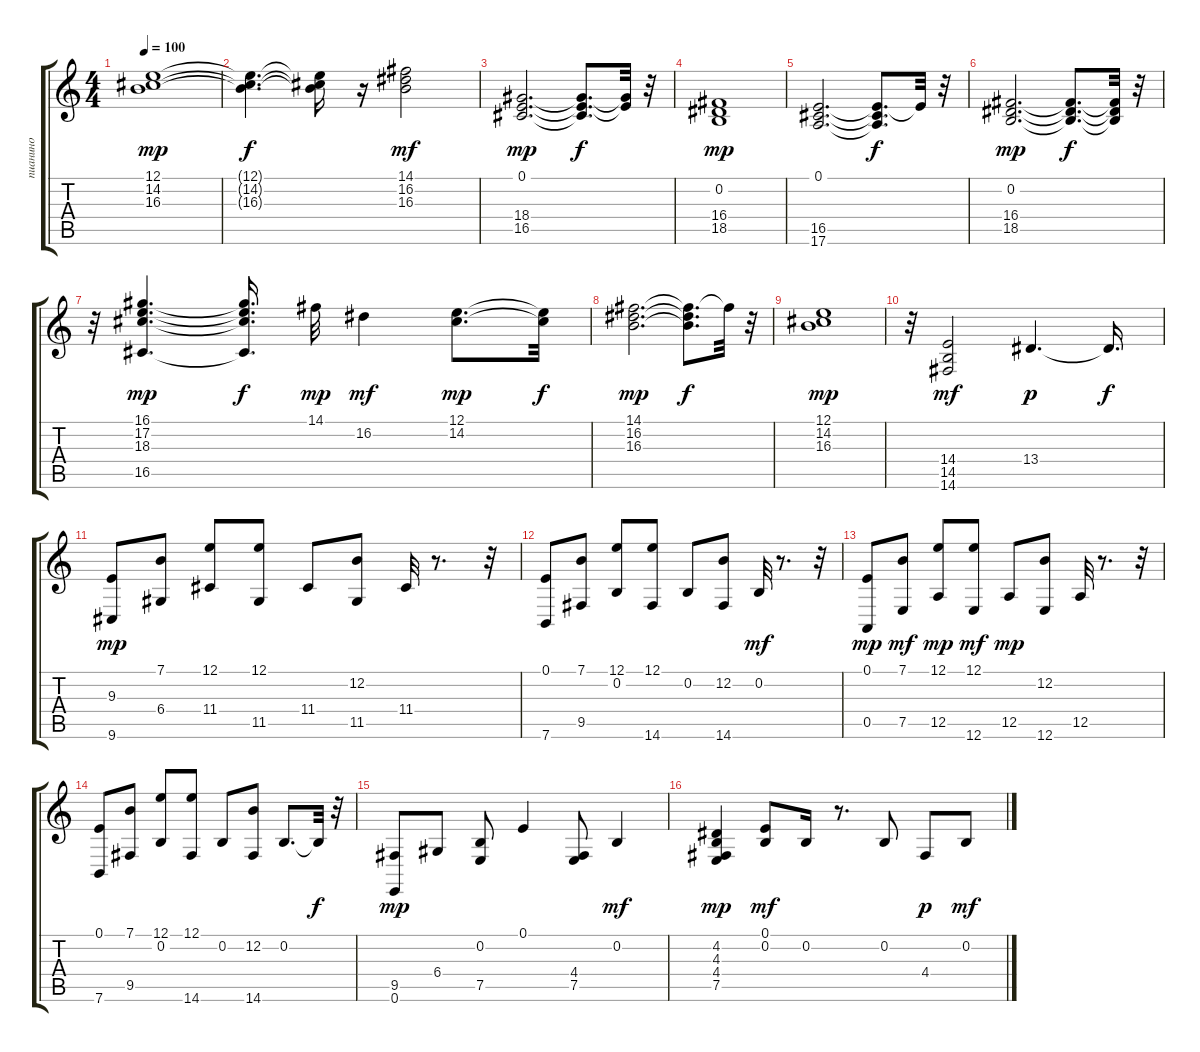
\track ("пианино" "пианино") {instrument electricgrandpiano}
\staff {score tabs}
\tuning (E4 B3 G3 D3 A2 E2) {hide}
\ts (4 4)
\tempo 100
\clef g2
\ks c
(12.1 14.2 16.3).1{dy mp} |
(12.1{t} 14.2{t} 16.3{t}).4{d dy f} (12.1{t} 14.2{t} 16.3{t}).16 r.16 (14.1 16.2 16.3).2{dy mf} |
(0.1 18.4 16.5).2{d dy mp} (0.1{t} 18.4{t} 16.5{t}).8{d dy f} (0.1{t} 18.4{t}).32 r.32 |
(0.2 16.4 18.5).1{dy mp} |
(0.1 16.5 17.6).2{d} (0.1{t} 16.5{t} 17.6{t}).8{d dy f} 0.1{t}.32 r.32 |
(0.2 16.4 18.5).2{d dy mp} (0.2{t} 16.4{t} 18.5{t}).8{d dy f} (0.2{t} 16.4{t} 18.5{t}).32 r.32 |
r.32 (16.1 17.2 18.3 16.5).4{d dy mp} (16.1{t} 17.2{t} 18.3{t} 16.5{t}).16{d dy f} 14.1.32{dy mp} 16.2.4{dy mf} (12.1 14.2).8{d dy mp} (12.1{t} 14.2{t}).32{dy f} |
(14.1 16.2 16.3).2{d dy mp} (14.1{t} 16.2{t} 16.3{t}).8{d dy f} 14.1{t}.32 r.32 |
(12.1 14.2 16.3).1{dy mp} |
r.32 (14.4 14.5 14.6).2{dy mf} 13.4.4{d dy p} 13.4{t}.16{d dy f} |
(9.3 9.6).8{dy mp} (7.1 6.4).8 (12.1 11.4).8 (12.1 11.5).8 11.4.8 (12.2 11.5).8 11.4.32 r.8{d} r.32 |
(0.1 7.6).8 (7.1 9.5).8 (12.1 0.2).8 (12.1 14.6).8 0.2.8 (12.2 14.6).8 0.2.32{dy mf} r.8{d} r.32 |
(0.1 0.5).8{dy mp} (7.1 7.5).8{dy mf} (12.1 12.5).8{dy mp} (12.1 12.6).8{dy mf} 12.5.8{dy mp} (12.2 12.6).8 12.5.32 r.8{d} r.32 |
(0.1 7.6).8 (7.1 9.5).8 (12.1 0.2).8 (12.1 14.6).8 0.2.8 (12.2 14.6).8 0.2.8{d} 0.2{t}.32{dy f} r.32 |
(9.5 0.6).8{dy mp} 6.4.8 (0.2 7.5).8 0.1.4 (4.4 7.5).8 0.2.4{dy mf} |
(4.2 4.3 4.4 7.5).4{dy mp} (0.1 0.2).8{dy mf} 0.2.16 r.8{d} 0.2.8 4.4.8{dy p} 0.2.8{dy mf}
